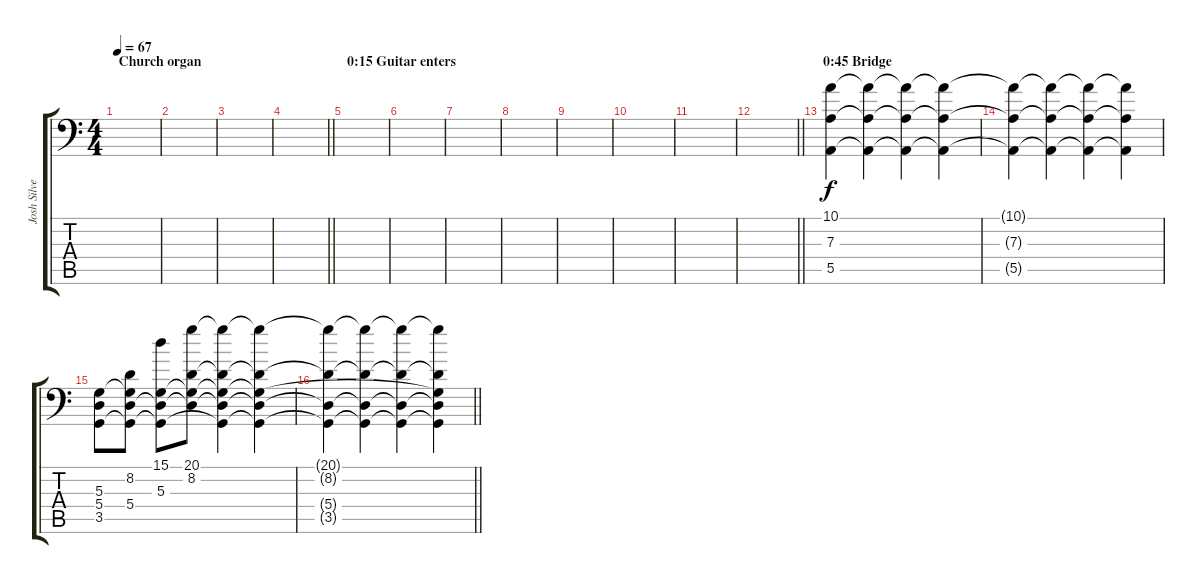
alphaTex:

\track ("Josh Silver (Aaahs /  Timpani / Raven (D" "Josh Silve") {instrument pad4choir}
\staff {score tabs}
\tuning (B3 Gb3 D3 A2 E2 A1) {hide}
\ts (4 4)
\section ("" "Church organ")
\tempo 67
\clef f4
\ks c
|
|
|
\barLineRight lightlight
|
\section ("" "0:15 Guitar enters")
|
|
|
|
|
|
|
\barLineRight lightlight
|
\section ("" "0:45 Bridge")
(10.1 7.3 5.5).4 (10.1{t} 7.3{t} 5.5{t}).4 (10.1{t} 7.3{t} 5.5{t}).4 (10.1{t} 7.3{t} 5.5{t}).4 |
(10.1{t} 7.3{t} 5.5{t}).4 (10.1{t} 7.3{t} 5.5{t}).4 (10.1{t} 7.3{t} 5.5{t}).4 (10.1{t} 7.3{t} 5.5{t}).4 |
(5.3 5.4 3.5).8 (8.2 5.3{t} 5.4 3.5{t}).8 (15.1 5.3 5.4{t} 3.5{t}).8 (20.1 8.2 5.3{t} 5.4{t}).8 (20.1{t} 8.2{t} 5.3{t} 5.4{t} 3.5{t}).4 (20.1{t} 8.2{t} 5.3{t} 5.4{t} 3.5{t}).4 |
\barLineRight lightlight
(20.1{t} 8.2{t} 5.4{t} 3.5{t}).4 (20.1{t} 8.2{t} 5.4{t} 3.5{t}).4 (20.1{t} 8.2{t} 5.4{t} 3.5{t}).4 (20.1{t} 8.2{t} 5.3{t} 5.4{t} 3.5{t}).4
